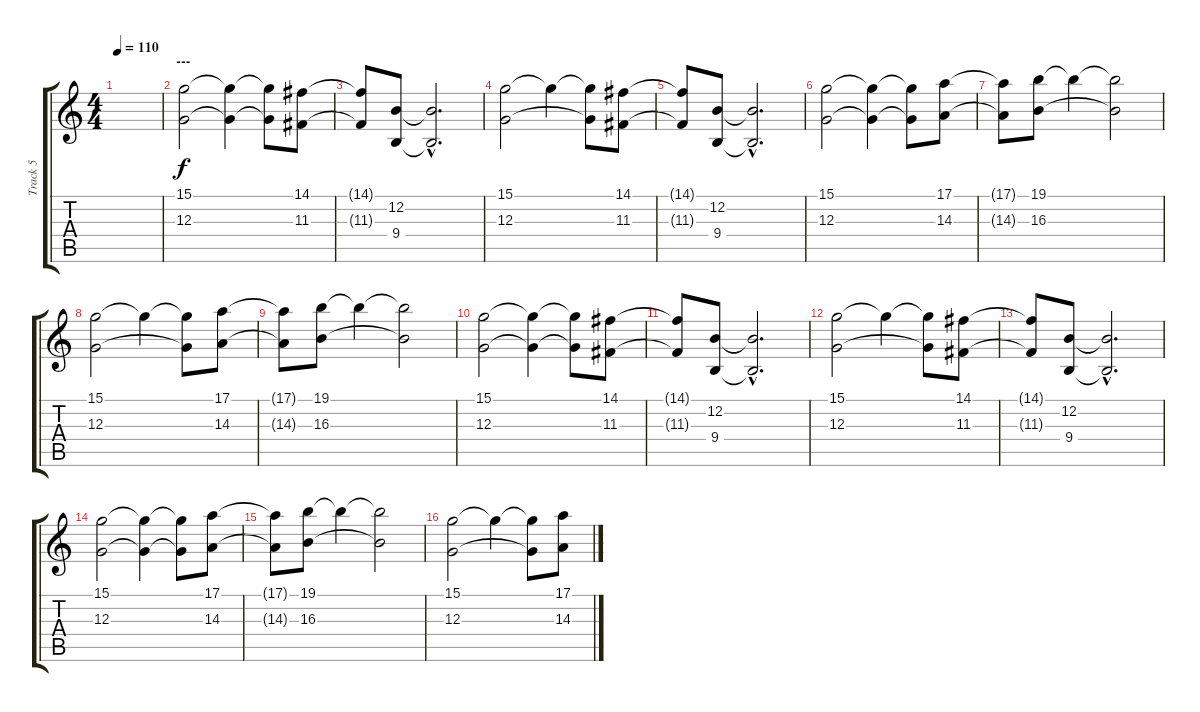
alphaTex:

\track ("Track 5" "Track 5") {instrument stringensemble2}
\staff {score tabs}
\tuning (E4 B3 G3 D3 A2 D2) {hide}
\ts (4 4)
\tempo 110
\clef g2
\ks c
|
\section ("" "---")
(15.1 12.3).2{volume 12 balance 7 instrument stringensemble2} (15.1{t} 12.3{t}).4 (15.1{t} 12.3{t}).8 (14.1 11.3).8 |
(14.1{t} 11.3{t}).8 (12.2 9.4).8 (12.2{hac t} 9.4{hac t}).2{d} |
(15.1 12.3).2 15.1{t}.4 (15.1{t} 12.3{t}).8 (14.1 11.3).8 |
(14.1{t} 11.3{t}).8 (12.2 9.4).8 (12.2{hac t} 9.4{hac t}).2{d} |
(15.1 12.3).2 (15.1{t} 12.3{t}).4 (15.1{t} 12.3{t}).8 (17.1 14.3).8 |
(17.1{t} 14.3{t}).8 (19.1 16.3).8 19.1{t}.4 (19.1{t} 16.3{t}).2 |
(15.1 12.3).2 15.1{t}.4 (15.1{t} 12.3{t}).8 (17.1 14.3).8 |
(17.1{t} 14.3{t}).8 (19.1 16.3).8 19.1{t}.4 (19.1{t} 16.3{t}).2 |
(15.1 12.3).2{volume 12 balance 7 instrument stringensemble2} (15.1{t} 12.3{t}).4 (15.1{t} 12.3{t}).8 (14.1 11.3).8 |
(14.1{t} 11.3{t}).8 (12.2 9.4).8 (12.2{hac t} 9.4{hac t}).2{d} |
(15.1 12.3).2 15.1{t}.4 (15.1{t} 12.3{t}).8 (14.1 11.3).8 |
(14.1{t} 11.3{t}).8 (12.2 9.4).8 (12.2{hac t} 9.4{hac t}).2{d} |
(15.1 12.3).2 (15.1{t} 12.3{t}).4 (15.1{t} 12.3{t}).8 (17.1 14.3).8 |
(17.1{t} 14.3{t}).8 (19.1 16.3).8 19.1{t}.4 (19.1{t} 16.3{t}).2 |
(15.1 12.3).2 15.1{t}.4 (15.1{t} 12.3{t}).8 (17.1 14.3).8
